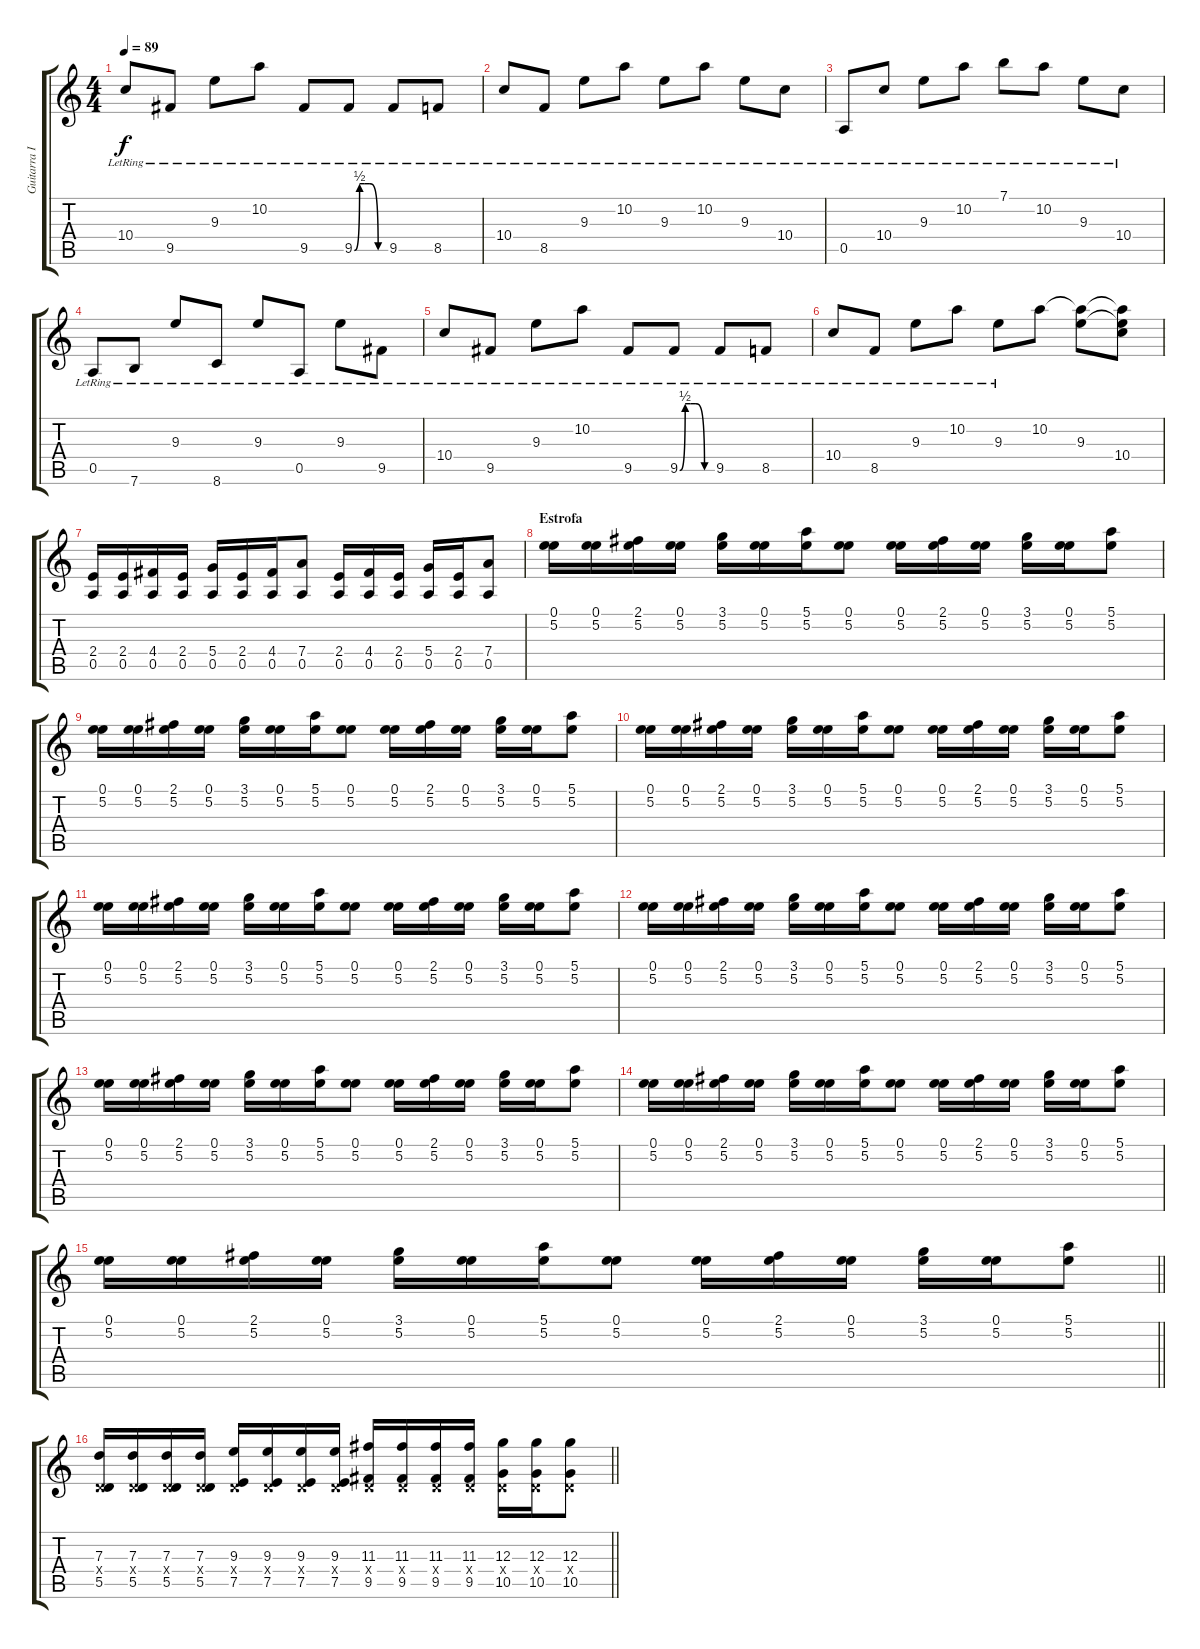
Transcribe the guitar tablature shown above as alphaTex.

\track ("Guitarra II" "Guitarra I") {instrument overdrivenguitar}
\staff {score tabs}
\tuning (E4 B3 G3 D3 A2 E2) {hide}
\ts (4 4)
\tempo 89
\clef g2
\ks c
10.4{lr}.8{dy f} 9.5{lr}.8 9.3{lr}.8 10.2{lr}.8 9.5{lr}.8 9.5{be (custom 0 0 10 2 20 2 30 2 46 0 60 0) lr}.8 9.5{lr}.8 8.5{lr}.8 |
10.4{lr}.8 8.5{lr}.8 9.3{lr}.8 10.2{lr}.8 9.3{lr}.8 10.2{lr}.8 9.3{lr}.8 10.4{lr}.8 |
0.5{lr}.8 10.4{lr}.8 9.3{lr}.8 10.2{lr}.8 7.1{lr}.8 10.2{lr}.8 9.3{lr}.8 10.4{lr}.8 |
0.5{lr}.8 7.6{lr}.8 9.3{lr}.8 8.6{lr}.8 9.3{lr}.8 0.5{lr}.8 9.3{lr}.8 9.5{lr}.8 |
10.4{lr}.8 9.5{lr}.8 9.3{lr}.8 10.2{lr}.8 9.5{lr}.8 9.5{be (custom 0 0 10 2 20 2 30 2 46 0 60 0) lr}.8 9.5{lr}.8 8.5{lr}.8 |
10.4{lr}.8 8.5{lr}.8 9.3{lr}.8 10.2{lr}.8 9.3{lr}.8 10.2.8 (10.2{t} 9.3).8 (10.2{t} 9.3{t} 10.4).8 |
(2.4 0.5).16{volume 13} (2.4 0.5).16 (4.4 0.5).16 (2.4 0.5).16 (5.4 0.5).16 (2.4 0.5).16 (4.4 0.5).16 (7.4 0.5).8 (2.4 0.5).16 (4.4 0.5).16 (2.4 0.5).16 (5.4 0.5).16 (2.4 0.5).16 (7.4 0.5).8 |
\section ("" "Estrofa")
(0.1 5.2).16 (0.1 5.2).16 (2.1 5.2).16 (0.1 5.2).16 (3.1 5.2).16 (0.1 5.2).16 (5.1 5.2).16 (0.1 5.2).8 (0.1 5.2).16 (2.1 5.2).16 (0.1 5.2).16 (3.1 5.2).16 (0.1 5.2).16 (5.1 5.2).8 |
(0.1 5.2).16 (0.1 5.2).16 (2.1 5.2).16 (0.1 5.2).16 (3.1 5.2).16 (0.1 5.2).16 (5.1 5.2).16 (0.1 5.2).8 (0.1 5.2).16 (2.1 5.2).16 (0.1 5.2).16 (3.1 5.2).16 (0.1 5.2).16 (5.1 5.2).8 |
(0.1 5.2).16 (0.1 5.2).16 (2.1 5.2).16 (0.1 5.2).16 (3.1 5.2).16 (0.1 5.2).16 (5.1 5.2).16 (0.1 5.2).8 (0.1 5.2).16 (2.1 5.2).16 (0.1 5.2).16 (3.1 5.2).16 (0.1 5.2).16 (5.1 5.2).8 |
(0.1 5.2).16 (0.1 5.2).16 (2.1 5.2).16 (0.1 5.2).16 (3.1 5.2).16 (0.1 5.2).16 (5.1 5.2).16 (0.1 5.2).8 (0.1 5.2).16 (2.1 5.2).16 (0.1 5.2).16 (3.1 5.2).16 (0.1 5.2).16 (5.1 5.2).8 |
(0.1 5.2).16 (0.1 5.2).16 (2.1 5.2).16 (0.1 5.2).16 (3.1 5.2).16 (0.1 5.2).16 (5.1 5.2).16 (0.1 5.2).8 (0.1 5.2).16 (2.1 5.2).16 (0.1 5.2).16 (3.1 5.2).16 (0.1 5.2).16 (5.1 5.2).8 |
(0.1 5.2).16 (0.1 5.2).16 (2.1 5.2).16 (0.1 5.2).16 (3.1 5.2).16 (0.1 5.2).16 (5.1 5.2).16 (0.1 5.2).8 (0.1 5.2).16 (2.1 5.2).16 (0.1 5.2).16 (3.1 5.2).16 (0.1 5.2).16 (5.1 5.2).8 |
(0.1 5.2).16 (0.1 5.2).16 (2.1 5.2).16 (0.1 5.2).16 (3.1 5.2).16 (0.1 5.2).16 (5.1 5.2).16 (0.1 5.2).8 (0.1 5.2).16 (2.1 5.2).16 (0.1 5.2).16 (3.1 5.2).16 (0.1 5.2).16 (5.1 5.2).8 |
\barLineRight lightlight
(0.1 5.2).16 (0.1 5.2).16 (2.1 5.2).16 (0.1 5.2).16 (3.1 5.2).16 (0.1 5.2).16 (5.1 5.2).16 (0.1 5.2).8 (0.1 5.2).16 (2.1 5.2).16 (0.1 5.2).16 (3.1 5.2).16 (0.1 5.2).16 (5.1 5.2).8 |
\barLineRight lightlight
(7.3 0.4{x} 5.5).16 (7.3 0.4{x} 5.5).16 (7.3 0.4{x} 5.5).16 (7.3 0.4{x} 5.5).16 (9.3 0.4{x} 7.5).16 (9.3 0.4{x} 7.5).16 (9.3 0.4{x} 7.5).16 (9.3 0.4{x} 7.5).16 (11.3 0.4{x} 9.5).16 (11.3 0.4{x} 9.5).16 (11.3 0.4{x} 9.5).16 (11.3 0.4{x} 9.5).16 (12.3 0.4{x} 10.5).16 (12.3 0.4{x} 10.5).16 (12.3 0.4{x} 10.5).8
